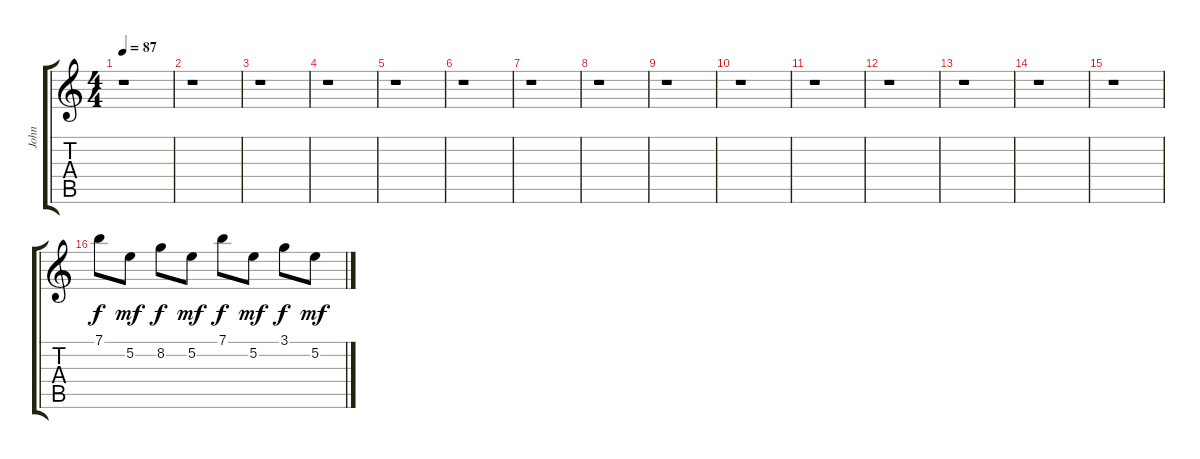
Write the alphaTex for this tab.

\track ("John" "John") {instrument electricguitarclean}
\staff {score tabs}
\tuning (E4 B3 G3 D3 A2 E2) {hide}
\ts (4 4)
\tempo 87
\clef g2
\ks c
r.1{dy ff} |
r.1 |
r.1 |
r.1 |
r.1 |
r.1 |
r.1 |
r.1 |
r.1 |
r.1 |
r.1 |
r.1 |
r.1 |
r.1 |
r.1 |
7.1.8{dy f} 5.2.8{dy mf} 8.2.8{dy f} 5.2.8{dy mf} 7.1.8{dy f} 5.2.8{dy mf} 3.1.8{dy f} 5.2.8{dy mf}
